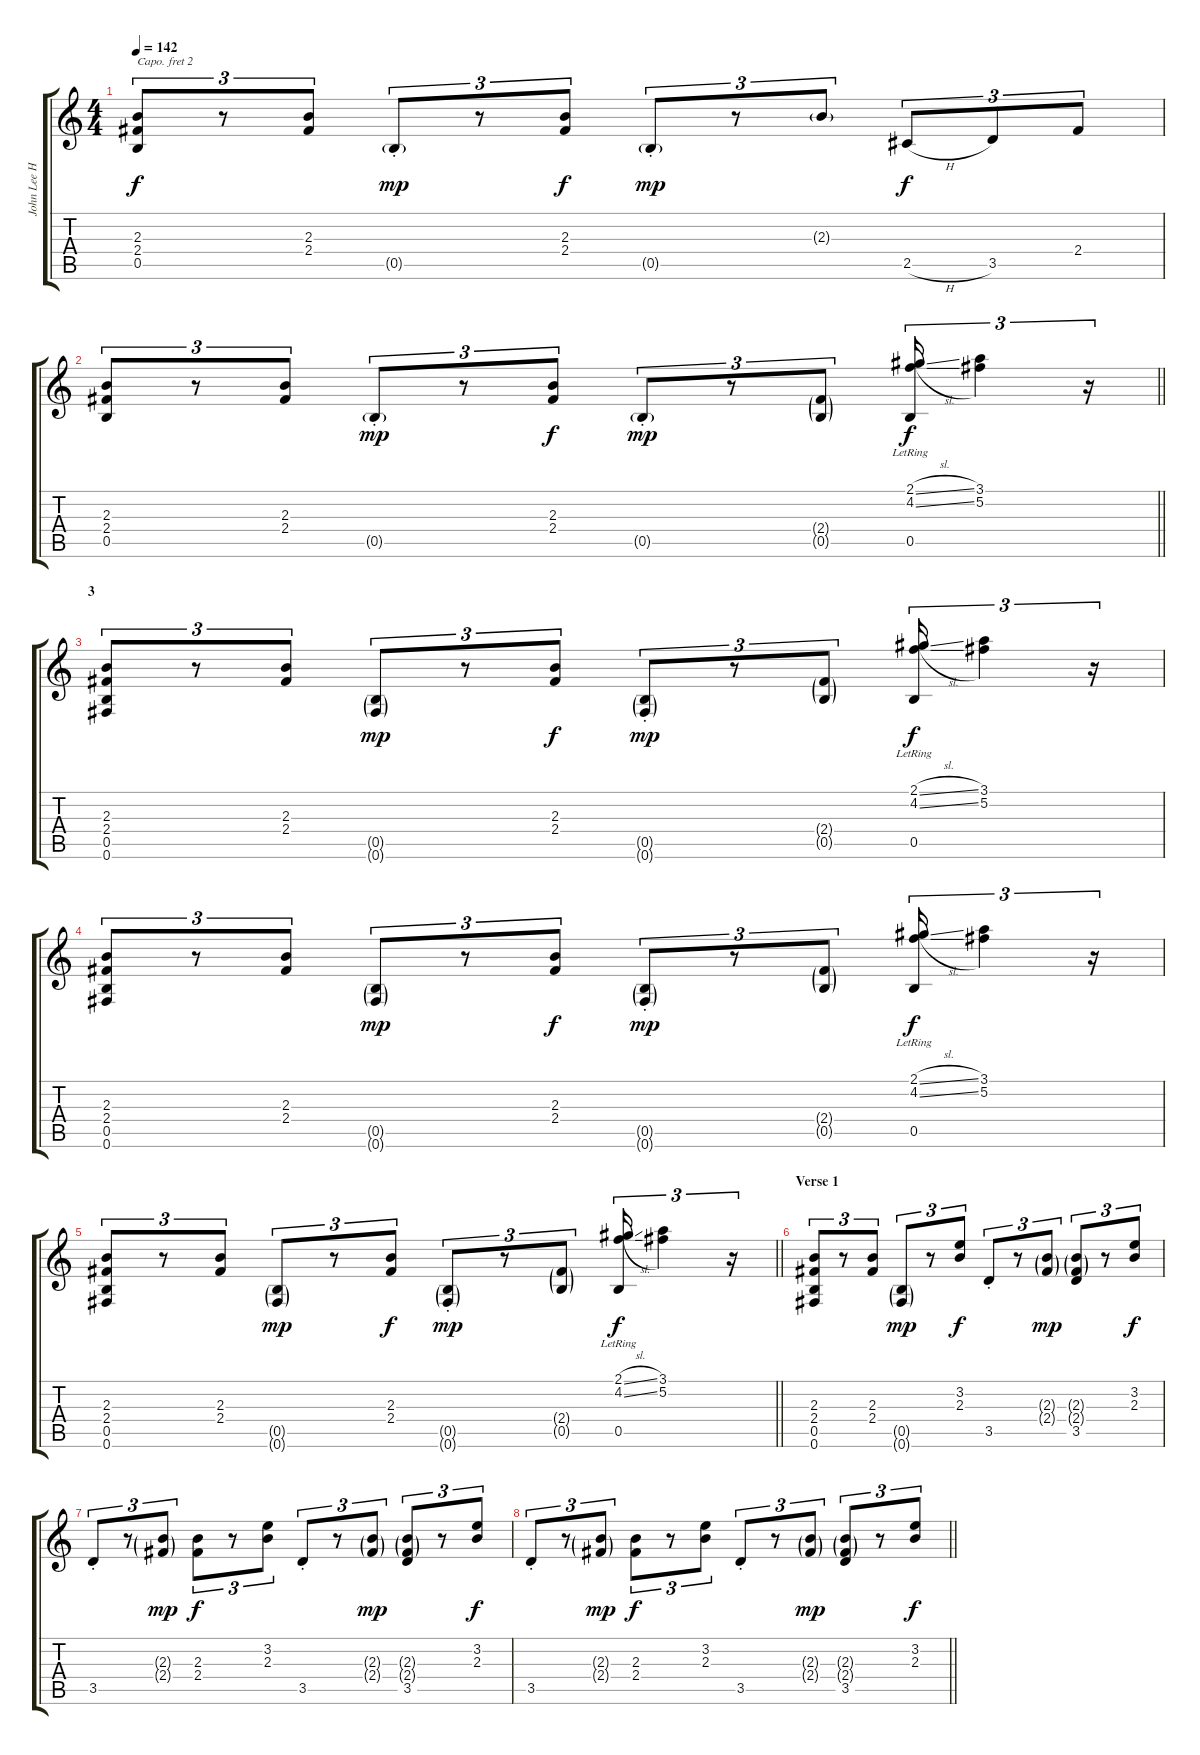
\track ("John Lee Hooker" "John Lee H") {instrument acousticguitarnylon}
\staff {score tabs}
\capo 2
\tuning (E4 B3 G3 D3 A2 E2) {hide}
\ts (4 4)
\tempo 142
\clef g2
\ks c
(2.3 2.4 0.5).8{tu (3 2) dy f} r.8{tu (3 2)} (2.3 2.4).8{tu (3 2)} 0.5{g st}.8{tu (3 2) dy mp} r.8{tu (3 2)} (2.3 2.4).8{tu (3 2) dy f} 0.5{g st}.8{tu (3 2) dy mp} r.8{tu (3 2)} 2.3{g}.8{tu (3 2)} 2.5{h}.8{tu (3 2) dy f} 3.5.8{tu (3 2)} 2.4.8{tu (3 2)} |
\barLineRight lightlight
(2.3 2.4 0.5).8{tu (3 2)} r.8{tu (3 2)} (2.3 2.4).8{tu (3 2)} 0.5{g st}.8{tu (3 2) dy mp} r.8{tu (3 2)} (2.3 2.4).8{tu (3 2) dy f} 0.5{g st}.8{tu (3 2) dy mp} r.8{tu (3 2)} (2.4{g} 0.5{g}).8{tu (3 2)} (2.1{sl} 4.2{sl} 0.5{lr}).16{tu (3 2) dy f} (3.1 5.2).4{tu (3 2)} r.16{tu (3 2)} |
\section ("" "3")
(2.3 2.4 0.5 0.6).8{tu (3 2)} r.8{tu (3 2)} (2.3 2.4).8{tu (3 2)} (0.5{g} 0.6{g}).8{tu (3 2) dy mp} r.8{tu (3 2)} (2.3 2.4).8{tu (3 2) dy f} (0.5{g st} 0.6{g}).8{tu (3 2) dy mp} r.8{tu (3 2)} (2.4{g} 0.5{g}).8{tu (3 2)} (2.1{sl} 4.2{sl} 0.5{lr}).16{tu (3 2) dy f} (3.1 5.2).4{tu (3 2)} r.16{tu (3 2)} |
(2.3 2.4 0.5 0.6).8{tu (3 2)} r.8{tu (3 2)} (2.3 2.4).8{tu (3 2)} (0.5{g} 0.6{g}).8{tu (3 2) dy mp} r.8{tu (3 2)} (2.3 2.4).8{tu (3 2) dy f} (0.5{g st} 0.6{g}).8{tu (3 2) dy mp} r.8{tu (3 2)} (2.4{g} 0.5{g}).8{tu (3 2)} (2.1{sl} 4.2{sl} 0.5{lr}).16{tu (3 2) dy f} (3.1 5.2).4{tu (3 2)} r.16{tu (3 2)} |
\barLineRight lightlight
(2.3 2.4 0.5 0.6).8{tu (3 2)} r.8{tu (3 2)} (2.3 2.4).8{tu (3 2)} (0.5{g} 0.6{g}).8{tu (3 2) dy mp} r.8{tu (3 2)} (2.3 2.4).8{tu (3 2) dy f} (0.5{g st} 0.6{g}).8{tu (3 2) dy mp} r.8{tu (3 2)} (2.4{g} 0.5{g}).8{tu (3 2)} (2.1{sl} 4.2{sl} 0.5{lr}).16{tu (3 2) dy f} (3.1 5.2).4{tu (3 2)} r.16{tu (3 2)} |
\section ("" "Verse 1")
(2.3 2.4 0.5 0.6).8{tu (3 2)} r.8{tu (3 2)} (2.3 2.4).8{tu (3 2)} (0.5{g} 0.6{g}).8{tu (3 2) dy mp} r.8{tu (3 2)} (3.2 2.3).8{tu (3 2) dy f} 3.5{st}.8{tu (3 2)} r.8{tu (3 2)} (2.3{g} 2.4{g}).8{tu (3 2) dy mp} (2.3{g} 2.4{g} 3.5).8{tu (3 2)} r.8{tu (3 2)} (3.2 2.3).8{tu (3 2) dy f} |
3.5{st}.8{tu (3 2)} r.8{tu (3 2)} (2.3{g} 2.4{g}).8{tu (3 2) dy mp} (2.3 2.4).8{tu (3 2) dy f} r.8{tu (3 2)} (3.2 2.3).8{tu (3 2)} 3.5{st}.8{tu (3 2)} r.8{tu (3 2)} (2.3{g} 2.4{g}).8{tu (3 2) dy mp} (2.3{g} 2.4{g} 3.5).8{tu (3 2)} r.8{tu (3 2)} (3.2 2.3).8{tu (3 2) dy f} |
\barLineRight lightlight
3.5{st}.8{tu (3 2)} r.8{tu (3 2)} (2.3{g} 2.4{g}).8{tu (3 2) dy mp} (2.3 2.4).8{tu (3 2) dy f} r.8{tu (3 2)} (3.2 2.3).8{tu (3 2)} 3.5{st}.8{tu (3 2)} r.8{tu (3 2)} (2.3{g} 2.4{g}).8{tu (3 2) dy mp} (2.3{g} 2.4{g} 3.5).8{tu (3 2)} r.8{tu (3 2)} (3.2 2.3).8{tu (3 2) dy f}
